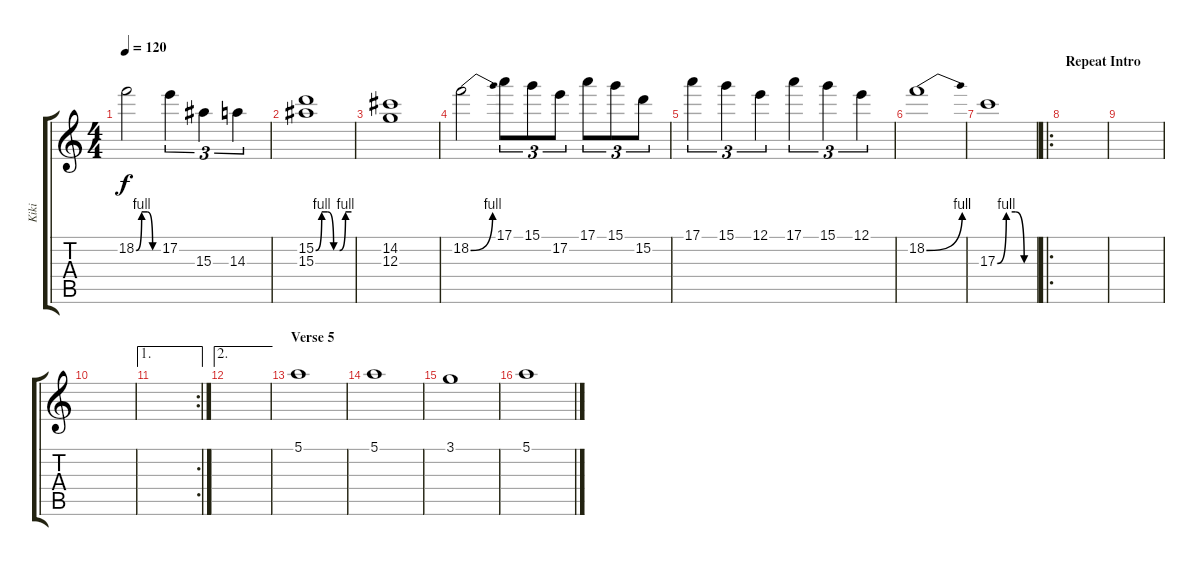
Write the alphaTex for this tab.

\track ("Kiki" "Kiki") {instrument acousticguitarsteel}
\staff {score tabs}
\tuning (E4 B3 G3 D3 A2 E2) {hide}
\ts (4 4)
\tempo 120
\clef g2
\ks c
18.2{be (custom 0 0 15 4 30 4 45 0 60 0)}.2{dy f} 17.2.4{tu (3 2)} 15.3.4{tu (3 2)} 14.3.4{tu (3 2)} |
(15.2{be (custom 0 0 10 4 20 4 30 0 40 0 50 4 60 4)} 15.3).1 |
(14.2 12.3).1 |
18.2{be (bend 0 0 60 4)}.2 17.1.8{tu (3 2)} 15.1.8{tu (3 2)} 17.2.8{tu (3 2)} 17.1.8{tu (3 2)} 15.1.8{tu (3 2)} 15.2.8{tu (3 2)} |
17.1.4{tu (3 2)} 15.1.4{tu (3 2)} 12.1.4{tu (3 2)} 17.1.4{tu (3 2)} 15.1.4{tu (3 2)} 12.1.4{tu (3 2)} |
18.2{be (bend 0 0 60 4)}.1 |
17.3{be (custom 0 0 15 4 30 4 45 0 60 0)}.1 |
\ro
\section ("" "Repeat Intro")
|
|
|
\ae 1
\rc 2
|
\ae 2
|
\section ("" "Verse 5")
5.1.1 |
5.1.1 |
3.1.1 |
5.1.1
